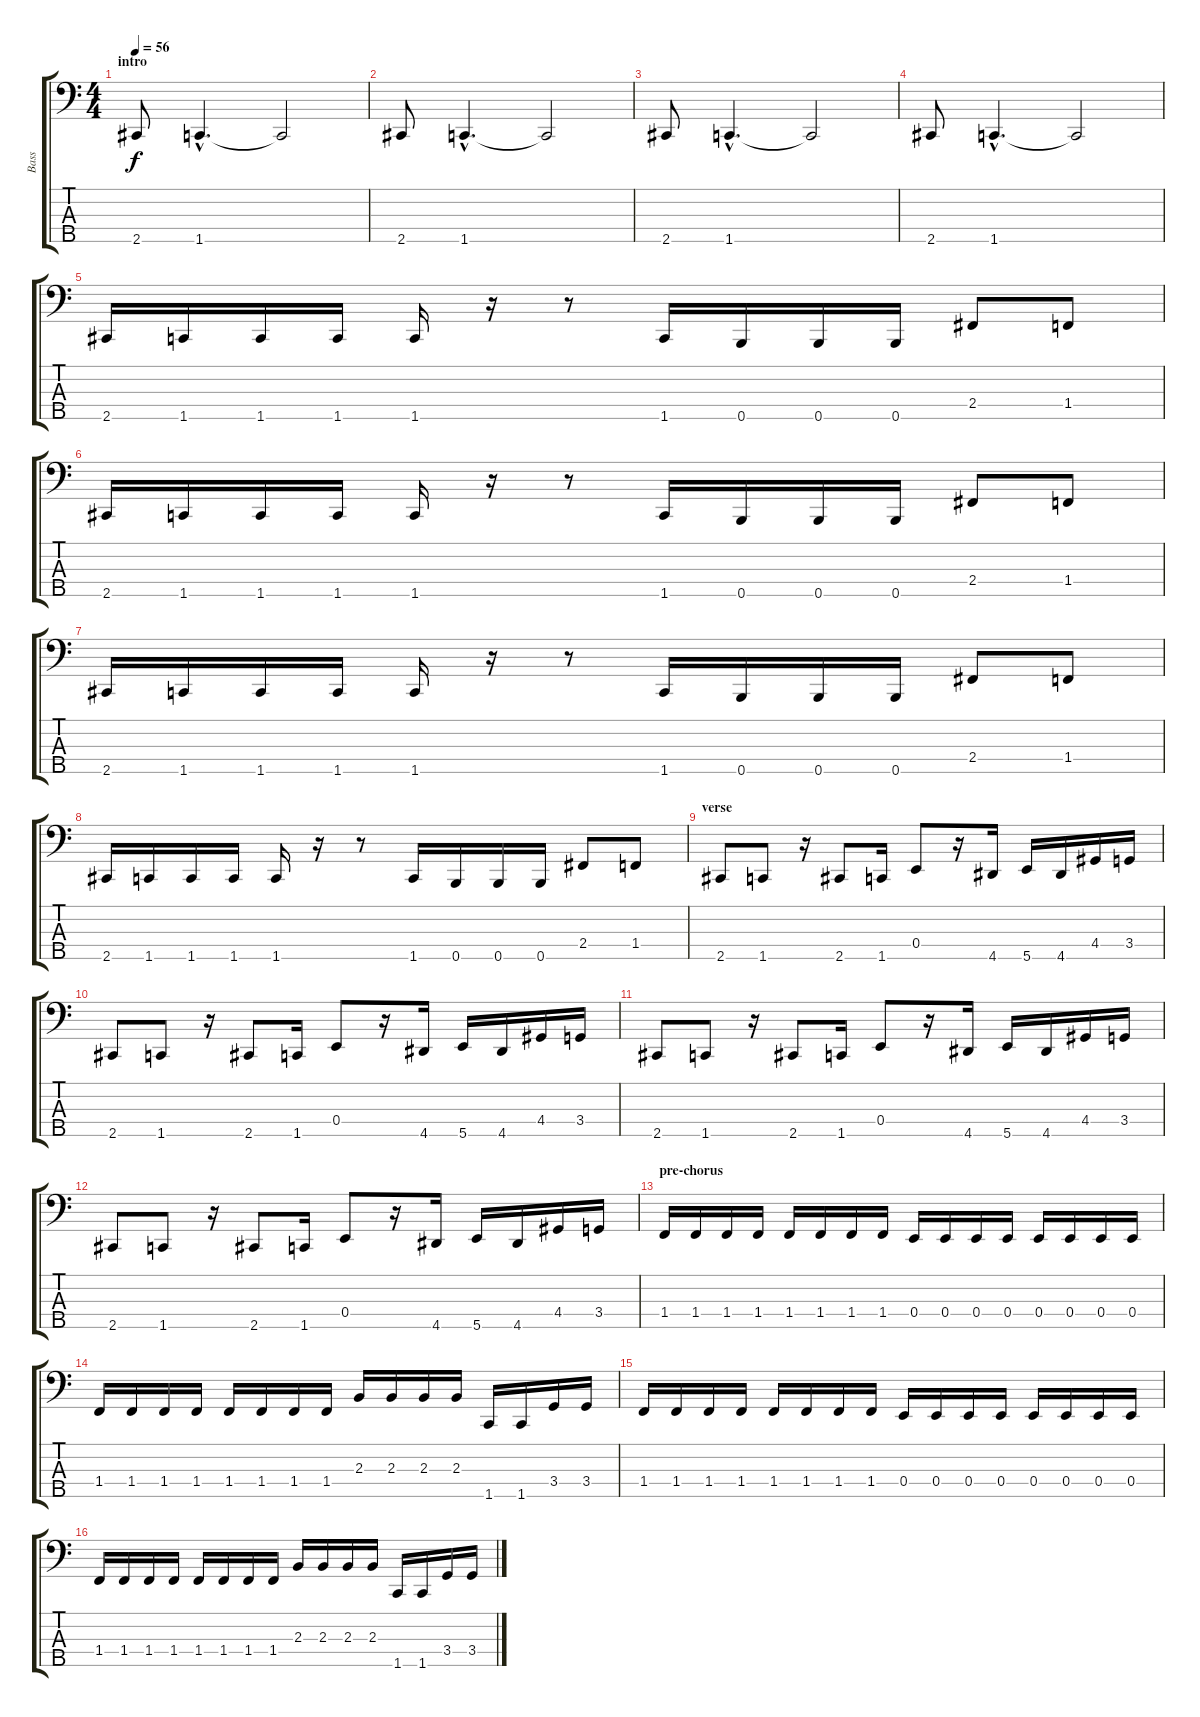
\track ("Bass" "Bass") {instrument electricbasspick}
\staff {score tabs}
\tuning (G2 D2 A1 E1 B0) {hide}
\ts (4 4)
\section ("" "intro")
\tempo 56
\clef f4
\ks c
2.5.8{dy f instrument electricbasspick} 1.5{hac}.4{d} 1.5{t}.2 |
2.5.8 1.5{hac}.4{d} 1.5{t}.2 |
2.5.8 1.5{hac}.4{d} 1.5{t}.2 |
2.5.8 1.5{hac}.4{d} 1.5{t}.2 |
2.5.16 1.5.16 1.5.16 1.5.16 1.5.16 r.16 r.8 1.5.16 0.5.16 0.5.16 0.5.16 2.4.8 1.4.8 |
2.5.16 1.5.16 1.5.16 1.5.16 1.5.16 r.16 r.8 1.5.16 0.5.16 0.5.16 0.5.16 2.4.8 1.4.8 |
2.5.16 1.5.16 1.5.16 1.5.16 1.5.16 r.16 r.8 1.5.16 0.5.16 0.5.16 0.5.16 2.4.8 1.4.8 |
2.5.16 1.5.16 1.5.16 1.5.16 1.5.16 r.16 r.8 1.5.16 0.5.16 0.5.16 0.5.16 2.4.8 1.4.8 |
\section ("" "verse")
2.5.8 1.5.8 r.16 2.5.8 1.5.16 0.4.8 r.16 4.5.16 5.5.16 4.5.16 4.4.16 3.4.16 |
2.5.8 1.5.8 r.16 2.5.8 1.5.16 0.4.8 r.16 4.5.16 5.5.16 4.5.16 4.4.16 3.4.16 |
2.5.8 1.5.8 r.16 2.5.8 1.5.16 0.4.8 r.16 4.5.16 5.5.16 4.5.16 4.4.16 3.4.16 |
2.5.8 1.5.8 r.16 2.5.8 1.5.16 0.4.8 r.16 4.5.16 5.5.16 4.5.16 4.4.16 3.4.16 |
\section ("" "pre-chorus")
1.4.16 1.4.16 1.4.16 1.4.16 1.4.16 1.4.16 1.4.16 1.4.16 0.4.16 0.4.16 0.4.16 0.4.16 0.4.16 0.4.16 0.4.16 0.4.16 |
1.4.16 1.4.16 1.4.16 1.4.16 1.4.16 1.4.16 1.4.16 1.4.16 2.3.16 2.3.16 2.3.16 2.3.16 1.5.16 1.5.16 3.4.16 3.4.16 |
1.4.16 1.4.16 1.4.16 1.4.16 1.4.16 1.4.16 1.4.16 1.4.16 0.4.16 0.4.16 0.4.16 0.4.16 0.4.16 0.4.16 0.4.16 0.4.16 |
1.4.16 1.4.16 1.4.16 1.4.16 1.4.16 1.4.16 1.4.16 1.4.16 2.3.16 2.3.16 2.3.16 2.3.16 1.5.16 1.5.16 3.4.16 3.4.16
